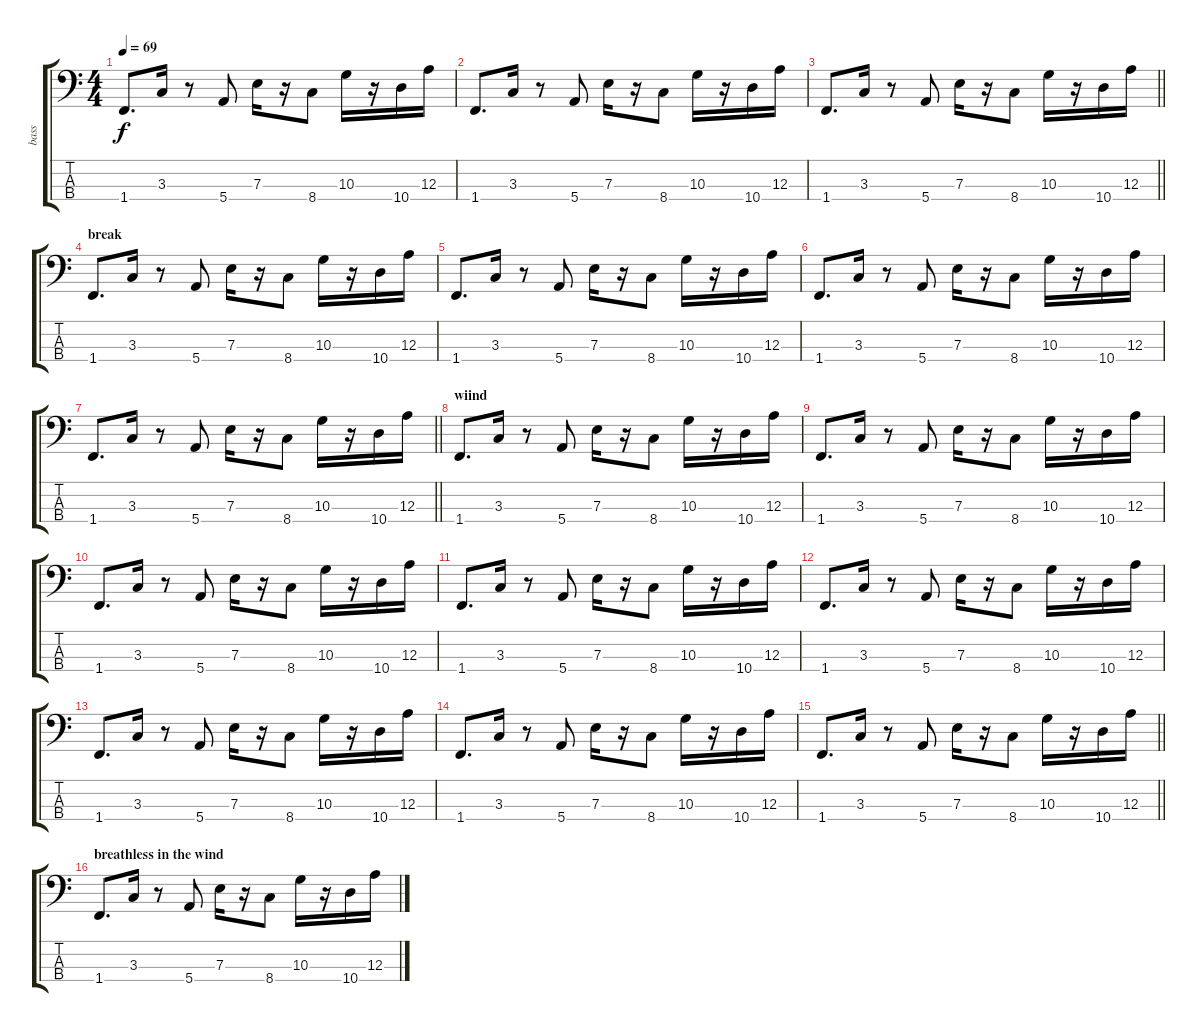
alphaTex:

\track ("bass" "bass") {instrument slapbass1}
\staff {score tabs}
\tuning (G2 D2 A1 E1) {hide}
\ts (4 4)
\tempo 69
\clef f4
\ks c
1.4.8{d dy f} 3.3.16 r.8 5.4.8 7.3.16 r.16 8.4.8 10.3.16 r.16 10.4.16 12.3.16 |
1.4.8{d} 3.3.16 r.8 5.4.8 7.3.16 r.16 8.4.8 10.3.16 r.16 10.4.16 12.3.16 |
\barLineRight lightlight
1.4.8{d} 3.3.16 r.8 5.4.8 7.3.16 r.16 8.4.8 10.3.16 r.16 10.4.16 12.3.16 |
\section ("" "break")
1.4.8{d} 3.3.16 r.8 5.4.8 7.3.16 r.16 8.4.8 10.3.16 r.16 10.4.16 12.3.16 |
1.4.8{d} 3.3.16 r.8 5.4.8 7.3.16 r.16 8.4.8 10.3.16 r.16 10.4.16 12.3.16 |
1.4.8{d} 3.3.16 r.8 5.4.8 7.3.16 r.16 8.4.8 10.3.16 r.16 10.4.16 12.3.16 |
\barLineRight lightlight
1.4.8{d} 3.3.16 r.8 5.4.8 7.3.16 r.16 8.4.8 10.3.16 r.16 10.4.16 12.3.16 |
\section ("" "wiind")
1.4.8{d} 3.3.16 r.8 5.4.8 7.3.16 r.16 8.4.8 10.3.16 r.16 10.4.16 12.3.16 |
1.4.8{d} 3.3.16 r.8 5.4.8 7.3.16 r.16 8.4.8 10.3.16 r.16 10.4.16 12.3.16 |
1.4.8{d} 3.3.16 r.8 5.4.8 7.3.16 r.16 8.4.8 10.3.16 r.16 10.4.16 12.3.16 |
1.4.8{d} 3.3.16 r.8 5.4.8 7.3.16 r.16 8.4.8 10.3.16 r.16 10.4.16 12.3.16 |
1.4.8{d} 3.3.16 r.8 5.4.8 7.3.16 r.16 8.4.8 10.3.16 r.16 10.4.16 12.3.16 |
1.4.8{d} 3.3.16 r.8 5.4.8 7.3.16 r.16 8.4.8 10.3.16 r.16 10.4.16 12.3.16 |
1.4.8{d} 3.3.16 r.8 5.4.8 7.3.16 r.16 8.4.8 10.3.16 r.16 10.4.16 12.3.16 |
\barLineRight lightlight
1.4.8{d} 3.3.16 r.8 5.4.8 7.3.16 r.16 8.4.8 10.3.16 r.16 10.4.16 12.3.16 |
\section ("" "breathless in the wind")
1.4.8{d} 3.3.16 r.8 5.4.8 7.3.16 r.16 8.4.8 10.3.16 r.16 10.4.16 12.3.16
